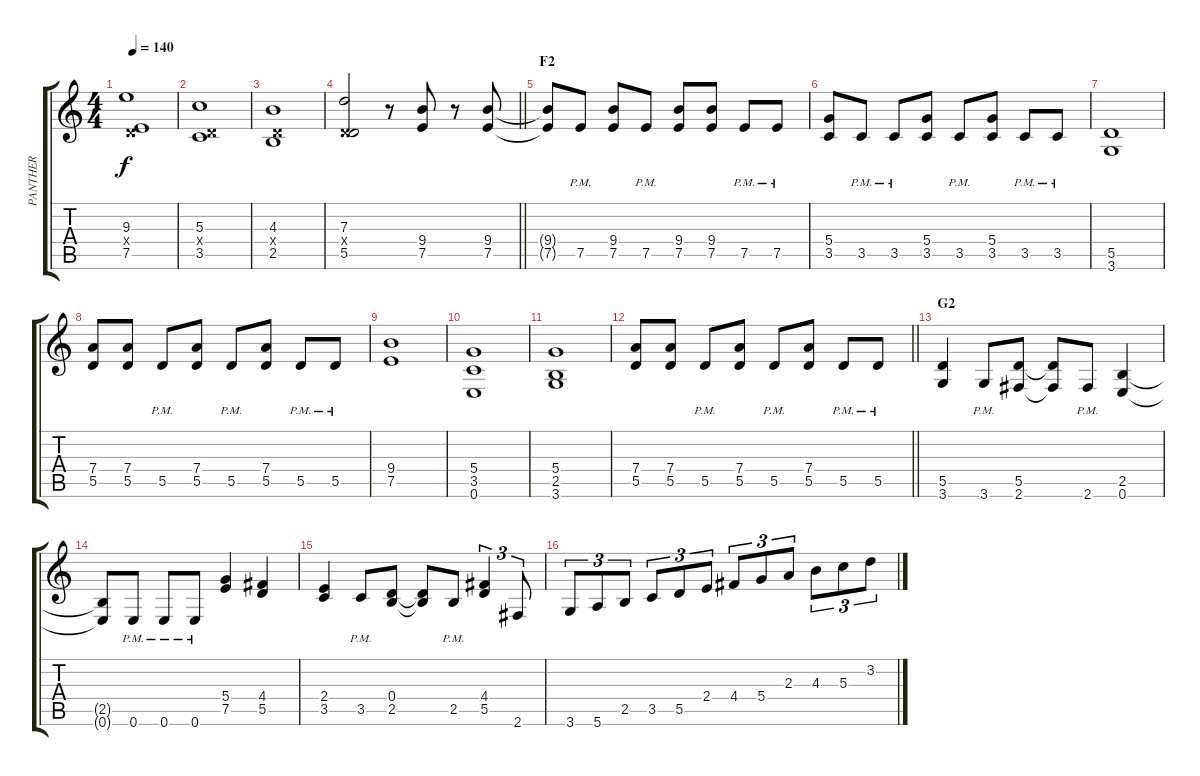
\track ("PANTHER" "PANTHER") {instrument distortionguitar}
\staff {score tabs}
\tuning (E4 B3 G3 D3 A2 E2) {hide}
\ts (4 4)
\tempo 140
\clef g2
\ks c
(9.3 0.4{x} 7.5).1{dy f} |
(5.3 0.4{x} 3.5).1 |
(4.3 0.4{x} 2.5).1 |
\barLineRight lightlight
(7.3 0.4{x} 5.5).2 r.8 (9.4 7.5).8 r.8 (9.4 7.5).8 |
\section ("" "F2")
(9.4{t} 7.5{t}).8 7.5{pm}.8 (9.4 7.5).8 7.5{pm}.8 (9.4 7.5).8 (9.4 7.5).8 7.5{pm}.8 7.5{pm}.8 |
(5.4 3.5).8 3.5{pm}.8 3.5{pm}.8 (5.4 3.5).8 3.5{pm}.8 (5.4 3.5).8 3.5{pm}.8 3.5{pm}.8 |
(5.5 3.6).1 |
(7.4 5.5).8 (7.4 5.5).8 5.5{pm}.8 (7.4 5.5).8 5.5{pm}.8 (7.4 5.5).8 5.5{pm}.8 5.5{pm}.8 |
(9.4 7.5).1 |
(5.4 3.5 0.6).1 |
(5.4 2.5 3.6).1 |
\barLineRight lightlight
(7.4 5.5).8 (7.4 5.5).8 5.5{pm}.8 (7.4 5.5).8 5.5{pm}.8 (7.4 5.5).8 5.5{pm}.8 5.5{pm}.8 |
\section ("" "G2")
(5.5 3.6).4 3.6{pm}.8 (5.5 2.6).8 (5.5{t} 2.6{t}).8 2.6{pm}.8 (2.5 0.6).4 |
(2.5{t} 0.6{t}).8 0.6{pm}.8 0.6{pm}.8 0.6{pm}.8 (5.4 7.5).4 (4.4 5.5).4 |
(2.4 3.5).4 3.5{pm}.8 (0.4 2.5).8 (0.4{t} 2.5{t}).8 2.5{pm}.8 (4.4 5.5).4{tu (3 2)} 2.6.8{tu (3 2)} |
3.6.8{tu (3 2)} 5.6.8{tu (3 2)} 2.5.8{tu (3 2)} 3.5.8{tu (3 2)} 5.5.8{tu (3 2)} 2.4.8{tu (3 2)} 4.4.8{tu (3 2)} 5.4.8{tu (3 2)} 2.3.8{tu (3 2)} 4.3.8{tu (3 2)} 5.3.8{tu (3 2)} 3.2.8{tu (3 2)}
